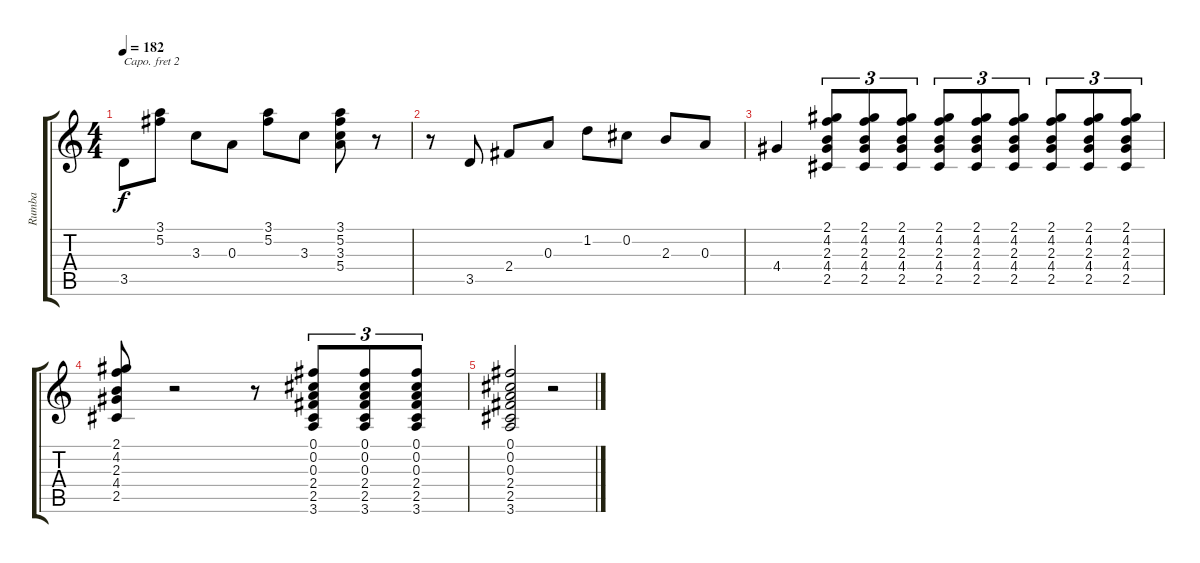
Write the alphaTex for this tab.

\track ("Rumba" "Rumba") {instrument acousticguitarnylon}
\staff {score tabs}
\capo 2
\tuning (E4 B3 G3 D3 A2 E2) {hide}
\ts (4 4)
\tempo 182
\clef g2
\ks c
3.5.8{dy f} (3.1 5.2).8 3.3.8 0.3.8 (3.1 5.2).8 3.3.8 (3.1 5.2 3.3 5.4).8 r.8 |
r.8 3.5.8 2.4.8 0.3.8 1.2.8 0.2.8 2.3.8 0.3.8 |
4.4.4 (2.1 4.2 2.3 4.4 2.5).8{tu (3 2)} (2.1 4.2 2.3 4.4 2.5).8{tu (3 2)} (2.1 4.2 2.3 4.4 2.5).8{tu (3 2)} (2.1 4.2 2.3 4.4 2.5).8{tu (3 2)} (2.1 4.2 2.3 4.4 2.5).8{tu (3 2)} (2.1 4.2 2.3 4.4 2.5).8{tu (3 2)} (2.1 4.2 2.3 4.4 2.5).8{tu (3 2)} (2.1 4.2 2.3 4.4 2.5).8{tu (3 2)} (2.1 4.2 2.3 4.4 2.5).8{tu (3 2)} |
(2.1 4.2 2.3 4.4 2.5).8 r.2 r.8 (0.1 0.2 0.3 2.4 2.5 3.6).8{tu (3 2)} (0.1 0.2 0.3 2.4 2.5 3.6).8{tu (3 2)} (0.1 0.2 0.3 2.4 2.5 3.6).8{tu (3 2)} |
(0.1 0.2 0.3 2.4 2.5 3.6).2 r.2
